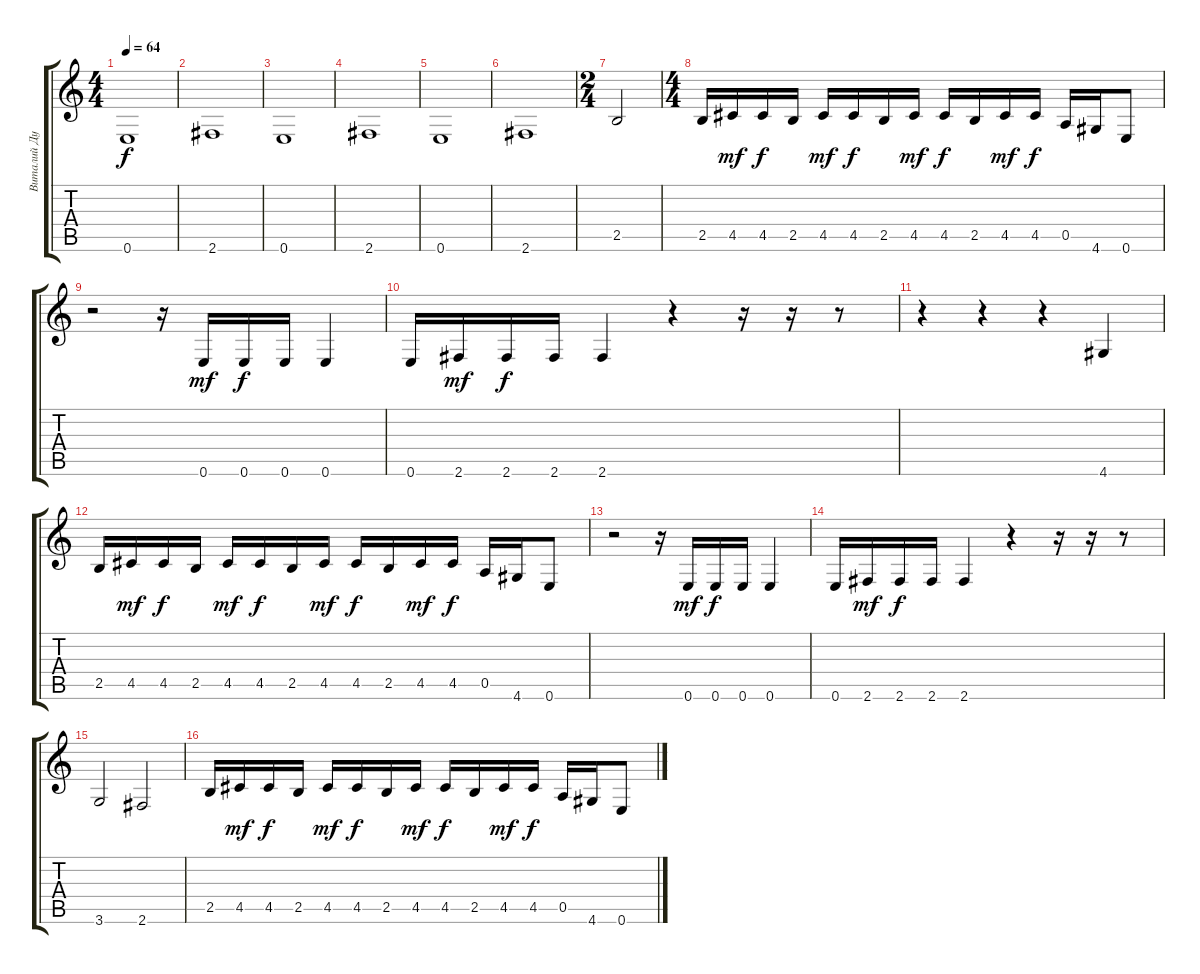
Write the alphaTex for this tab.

\track ("Виталий Дубинин" "Виталий Ду") {instrument electricbassfinger}
\staff {score tabs}
\tuning (E4 B3 G3 D3 A2 E2) {hide}
\ts (4 4)
\tempo 64
\clef g2
\ks c
0.6.1{dy f} |
2.6.1 |
0.6.1 |
2.6.1 |
0.6.1 |
2.6.1 |
\ts (2 4)
2.5.2 |
\ts (4 4)
2.5.16 4.5.16{dy mf} 4.5.16{dy f} 2.5.16 4.5.16{dy mf} 4.5.16{dy f} 2.5.16 4.5.16{dy mf} 4.5.16{dy f} 2.5.16 4.5.16{dy mf} 4.5.16{dy f} 0.5.16 4.6.16 0.6.8 |
r.2 r.16 0.6.16{dy mf} 0.6.16{dy f} 0.6.16 0.6.4 |
0.6.16 2.6.16{dy mf} 2.6.16{dy f} 2.6.16 2.6.4 r.4 r.16 r.16 r.8 |
r.4 r.4 r.4 4.6.4 |
2.5.16 4.5.16{dy mf} 4.5.16{dy f} 2.5.16 4.5.16{dy mf} 4.5.16{dy f} 2.5.16 4.5.16{dy mf} 4.5.16{dy f} 2.5.16 4.5.16{dy mf} 4.5.16{dy f} 0.5.16 4.6.16 0.6.8 |
r.2 r.16 0.6.16{dy mf} 0.6.16{dy f} 0.6.16 0.6.4 |
0.6.16 2.6.16{dy mf} 2.6.16{dy f} 2.6.16 2.6.4 r.4 r.16 r.16 r.8 |
3.6.2 2.6.2 |
2.5.16 4.5.16{dy mf} 4.5.16{dy f} 2.5.16 4.5.16{dy mf} 4.5.16{dy f} 2.5.16 4.5.16{dy mf} 4.5.16{dy f} 2.5.16 4.5.16{dy mf} 4.5.16{dy f} 0.5.16 4.6.16 0.6.8
